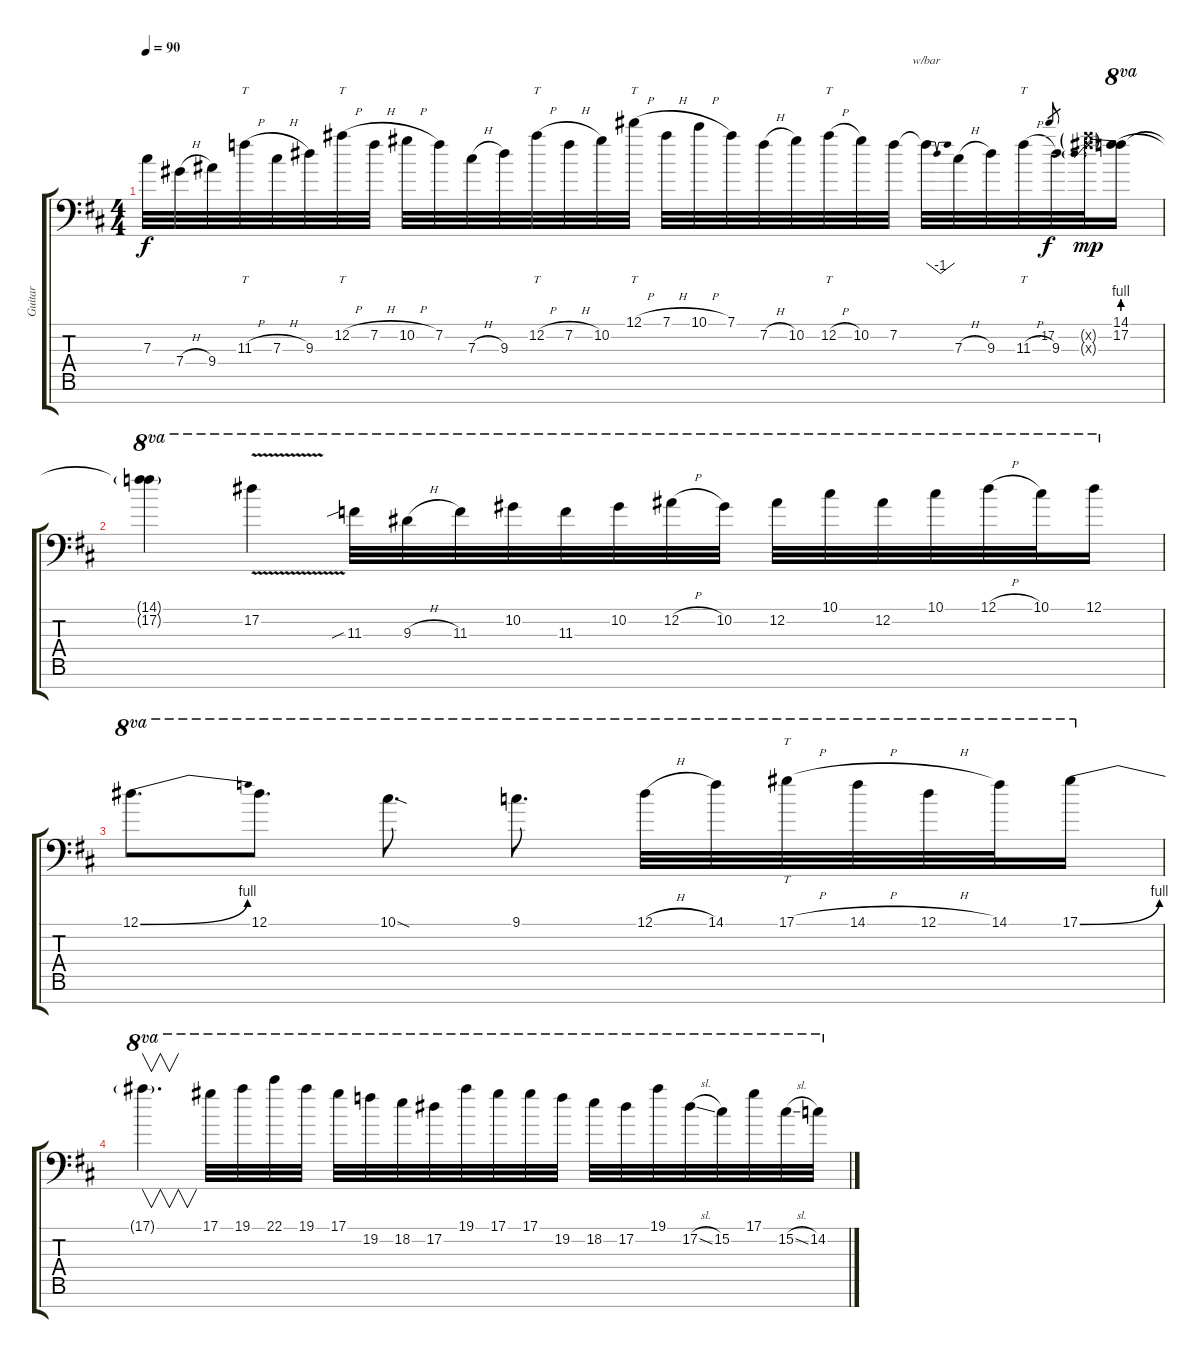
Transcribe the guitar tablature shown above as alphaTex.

\track ("Guitar " "Guitar ") {instrument distortionguitar}
\staff {score tabs}
\tuning (Eb4 Bb3 Gb3 Db3 Ab2 Eb2 Bb1) {hide}
\ts (4 4)
\tempo 90
\clef f4
\ks d
7.3.32{dy f} 7.4{h}.32 9.4.32 11.3{h}.32{tt} 7.3{h}.32 9.3.32 12.2{h}.32{tt} 7.2{h}.32 10.2{h}.32 7.2.32 7.3{h}.32 9.3.32 12.2{h}.32{tt} 7.2{h}.32 10.2.32 12.1{h}.32{tt} 7.1{h}.32 10.1{h}.32 7.1.32 7.2{h}.32 10.2.32 12.2{h}.32{tt} 10.2.32 7.2.32 7.2{t}.32{tbe (dip default 0 0 30 -4 60 0)} 7.3{h}.32 9.3.32 11.3{h}.32{tt} 9.3.32 (12.2{g x} 12.3{g x}).32{dy mp} 17.2.8{gr dy f} (14.1 17.2{be (prebend 0 4 60 4)}).16{ot 8va} |
(14.1{t} 17.2{t}).4{ot 8va} 17.2{v}.4{ot 8va} 11.3{sib}.32{ot 8va} 9.3{h}.32{ot 8va} 11.3.32{ot 8va} 10.2.32{ot 8va} 11.3.32{ot 8va} 10.2.32{ot 8va} 12.2{h}.32{ot 8va} 10.2.32{ot 8va} 12.2.32{ot 8va} 10.1.32{ot 8va} 12.2.32{ot 8va} 10.1.32{ot 8va} 12.1{h}.32{ot 8va} 10.1.32{ot 8va} 12.1.16{ot 8va} |
12.1{be (bend 0 0 60 4)}.8{d ot 8va} 12.1.8{d ot 8va} 10.1{sod}.8{d ot 8va} 9.1.8{d ot 8va} 12.1{h}.32{ot 8va} 14.1.32{ot 8va} 17.1{h}.32{tt ot 8va} 14.1{h}.32{ot 8va} 12.1{h}.32{ot 8va} 14.1.32{ot 8va} 17.1{be (bend 0 0 60 4)}.16{ot 8va} |
17.1{t}.4{v d ot 8va} 17.1.32{ot 8va} 19.1.32{ot 8va} 22.1.32{ot 8va} 19.1.32{ot 8va} 17.1.32{ot 8va} 19.2.32{ot 8va} 18.2.32{ot 8va} 17.2.32{ot 8va} 19.1.32{ot 8va} 17.1.32{ot 8va} 17.1.32{ot 8va} 19.2.32{ot 8va} 18.2.32{ot 8va} 17.2.32{ot 8va} 19.1.32{ot 8va} 17.2{sl}.32{ot 8va} 15.2.32{ot 8va} 17.1.32{ot 8va} 15.2{sl}.32{ot 8va} 14.2.32{ot 8va}
